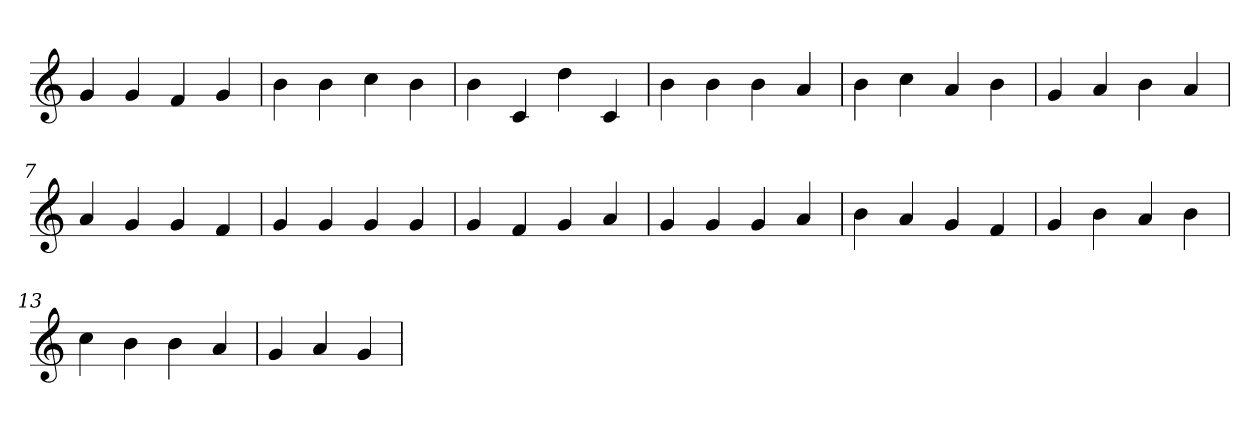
**kern
*part1
*staff1
*clefG2
=1
4g
4g
4f
4g
=2
4b
4b
4cc
4b
=3
4b
4c
4dd
4c
=4
4b
4b
4b
4a
=5
4b
4cc
4a
4b
=6
4g
4a
4b
4a
=7
4a
4g
4g
4f
=8
4g
4g
4g
4g
=9
4g
4f
4g
4a
=10
4g
4g
4g
4a
=11
4b
4a
4g
4f
=12
4g
4b
4a
4b
=13
4cc
4b
4b
4a
=14
4g
4a
4g
=
*-
